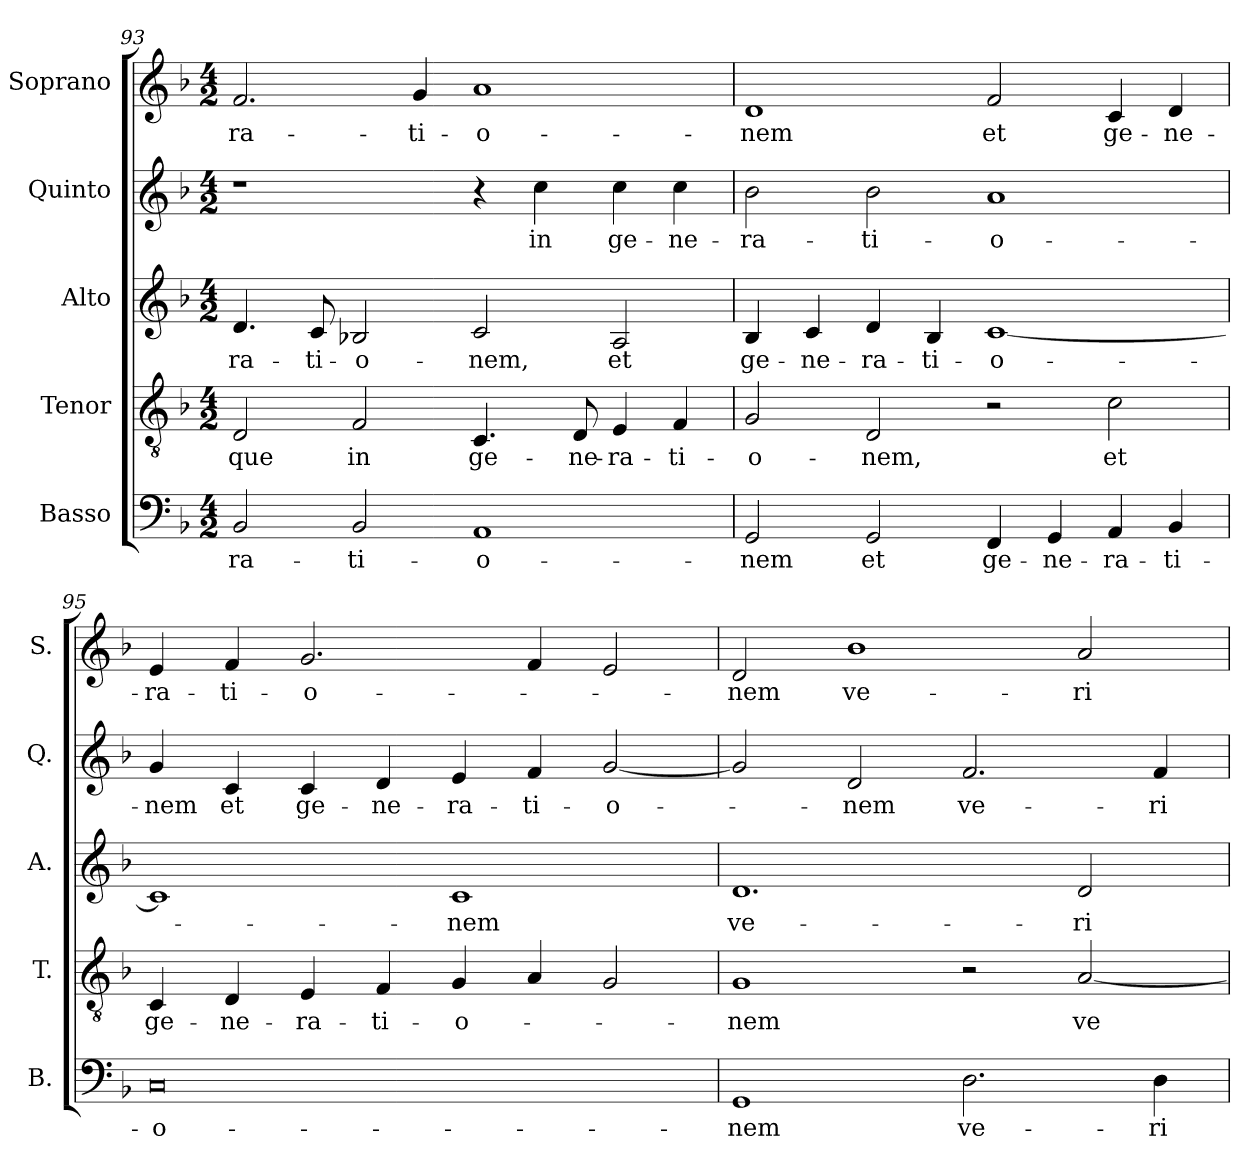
**kern	**text	**kern	**text	**kern	**text	**kern	**text	**kern	**text
*part5	*part5	*part4	*part4	*part3	*part3	*part2	*part2	*part1	*part1
*staff5	*staff5	*staff4	*staff4	*staff3	*staff3	*staff2	*staff2	*staff1	*staff1
*I"Basso	*	*I"Tenor	*	*I"Alto	*	*I"Quinto	*	*I"Soprano	*
*I'B.	*	*I'T.	*	*I'A.	*	*I'Q.	*	*I'S.	*
*clefF4	*	*clefGv2	*	*clefG2	*	*clefG2	*	*clefG2	*
*	*	*ITrd7c12	*	*	*	*	*	*	*
*k[b-]	*	*k[b-]	*	*k[b-]	*	*k[b-]	*	*k[b-]	*
*F:	*	*F:	*	*F:	*	*F:	*	*F:	*
*M4/2	*	*M4/2	*	*M4/2	*	*M4/2	*	*M4/2	*
=93	=93	=93	=93	=93	=93	=93	=93	=93	=93
!	!LO:LY:b:color=#000000	!	!	!	!	!	!	!	!
!	!	!	!LO:LY:b:color=#000000	!	!	!	!	!	!
!	!	!	!	!	!LO:LY:b:color=#000000	!	!	!	!
!	!	!	!	!	!	!	!	!	!LO:LY:b:color=#000000
2BB-i/	-ra-	2DDi/	-que	4.di/	-ra-	1r	.	2.fi/	-ra-
!	!	!	!	!	!LO:LY:b:color=#000000	!	!	!	!
.	.	.	.	8ci/	-ti-	.	.	.	.
!	!LO:LY:b:color=#000000	!	!	!	!	!	!	!	!
!	!	!	!LO:LY:b:color=#000000	!	!	!	!	!	!
!	!	!	!	!	!LO:LY:b:color=#000000	!	!	!	!
2BB-i/	-ti-	2FFi/	in	2B-Xi/	-o-	.	.	.	.
!	!	!	!	!	!	!	!	!	!LO:LY:b:color=#000000
.	.	.	.	.	.	.	.	4gi/	-ti-
!	!LO:LY:b:color=#000000	!	!	!	!	!	!	!	!
!	!	!	!LO:LY:b:color=#000000	!	!	!	!	!	!
!	!	!	!	!	!LO:LY:b:color=#000000	!	!	!	!
!	!	!	!	!	!	!	!	!	!LO:LY:b:color=#000000
1AAi	-o-	4.CCi/	ge-	2ci/	-nem,	4r	.	1ai	-o-
!	!	!	!	!	!	!	!LO:LY:b:color=#000000	!	!
.	.	.	.	.	.	4cci\	in	.	.
!	!	!	!LO:LY:b:color=#000000	!	!	!	!	!	!
.	.	8DDi/	-ne-	.	.	.	.	.	.
!	!	!	!LO:LY:b:color=#000000	!	!	!	!	!	!
!	!	!	!	!	!LO:LY:b:color=#000000	!	!	!	!
!	!	!	!	!	!	!	!LO:LY:b:color=#000000	!	!
.	.	4EEi/	-ra-	2Ai/	et	4cci\	ge-	.	.
!	!	!	!LO:LY:b:color=#000000	!	!	!	!	!	!
!	!	!	!	!	!	!	!LO:LY:b:color=#000000	!	!
.	.	4FFi/	-ti-	.	.	4cci\	-ne-	.	.
!!LO:LB:g=z
=94	=94	=94	=94	=94	=94	=94	=94	=94	=94
!	!LO:LY:b:color=#000000	!	!	!	!	!	!	!	!
!	!	!	!LO:LY:b:color=#000000	!	!	!	!	!	!
!	!	!	!	!	!LO:LY:b:color=#000000	!	!	!	!
!	!	!	!	!	!	!	!LO:LY:b:color=#000000	!	!
!	!	!	!	!	!	!	!	!	!LO:LY:b:color=#000000
2GGi/	-nem	2GGi/	-o-	4B-i/	ge-	2b-i\	-ra-	1di	-nem
!	!	!	!	!	!LO:LY:b:color=#000000	!	!	!	!
.	.	.	.	4ci/	-ne-	.	.	.	.
!	!LO:LY:b:color=#000000	!	!	!	!	!	!	!	!
!	!	!	!LO:LY:b:color=#000000	!	!	!	!	!	!
!	!	!	!	!	!LO:LY:b:color=#000000	!	!	!	!
!	!	!	!	!	!	!	!LO:LY:b:color=#000000	!	!
2GGi/	et	2DDi/	-nem,	4di/	-ra-	2b-i\	-ti-	.	.
!	!	!	!	!	!LO:LY:b:color=#000000	!	!	!	!
.	.	.	.	4B-i/	-ti-	.	.	.	.
!	!LO:LY:b:color=#000000	!	!	!	!	!	!	!	!
!	!	!	!	!	!LO:LY:b:color=#000000	!	!	!	!
!	!	!	!	!	!	!	!LO:LY:b:color=#000000	!	!
!	!	!	!	!	!	!	!	!	!LO:LY:b:color=#000000
4FFi/	ge-	2r	.	[1ci	-o-	1ai	-o-	2fi/	et
!	!LO:LY:b:color=#000000	!	!	!	!	!	!	!	!
4GGi/	-ne-	.	.	.	.	.	.	.	.
!	!LO:LY:b:color=#000000	!	!	!	!	!	!	!	!
!	!	!	!LO:LY:b:color=#000000	!	!	!	!	!	!
!	!	!	!	!	!	!	!	!	!LO:LY:b:color=#000000
4AAi/	-ra-	2Ci\	et	.	.	.	.	4ci/	ge-
!	!LO:LY:b:color=#000000	!	!	!	!	!	!	!	!
!	!	!	!	!	!	!	!	!	!LO:LY:b:color=#000000
4BB-i/	-ti-	.	.	.	.	.	.	4di/	-ne-
=95	=95	=95	=95	=95	=95	=95	=95	=95	=95
!	!LO:LY:b:color=#000000	!	!	!	!	!	!	!	!
!	!	!	!LO:LY:b:color=#000000	!	!	!	!	!	!
!	!	!	!	!	!	!	!LO:LY:b:color=#000000	!	!
!	!	!	!	!	!	!	!	!	!LO:LY:b:color=#000000
0Ci	-o-	4CCi/	ge-	1ci]	.	4gi/	-nem	4ei/	-ra-
!	!	!	!LO:LY:b:color=#000000	!	!	!	!	!	!
!	!	!	!	!	!	!	!LO:LY:b:color=#000000	!	!
!	!	!	!	!	!	!	!	!	!LO:LY:b:color=#000000
.	.	4DDi/	-ne-	.	.	4ci/	et	4fi/	-ti-
!	!	!	!LO:LY:b:color=#000000	!	!	!	!	!	!
!	!	!	!	!	!	!	!LO:LY:b:color=#000000	!	!
!	!	!	!	!	!	!	!	!	!LO:LY:b:color=#000000
.	.	4EEi/	-ra-	.	.	4ci/	ge-	2.gi/	-o-
!	!	!	!LO:LY:b:color=#000000	!	!	!	!	!	!
!	!	!	!	!	!	!	!LO:LY:b:color=#000000	!	!
.	.	4FFi/	-ti-	.	.	4di/	-ne-	.	.
!	!	!	!LO:LY:b:color=#000000	!	!	!	!	!	!
!	!	!	!	!	!LO:LY:b:color=#000000	!	!	!	!
!	!	!	!	!	!	!	!LO:LY:b:color=#000000	!	!
.	.	4GGi/	-o-	1ci	-nem	4ei/	-ra-	.	.
!	!	!	!	!	!	!	!LO:LY:b:color=#000000	!	!
.	.	4AAi/	.	.	.	4fi/	-ti-	4fi/	.
!	!	!	!	!	!	!	!LO:LY:b:color=#000000	!	!
.	.	2GGi/	.	.	.	[2gi/	-o-	2ei/	.
=96	=96	=96	=96	=96	=96	=96	=96	=96	=96
!	!LO:LY:b:color=#000000	!	!	!	!	!	!	!	!
!	!	!	!LO:LY:b:color=#000000	!	!	!	!	!	!
!	!	!	!	!	!LO:LY:b:color=#000000	!	!	!	!
!	!	!	!	!	!	!	!	!	!LO:LY:b:color=#000000
1GGi	-nem	1GGi	-nem	1.di	ve-	2gi/]	.	2di/	-nem
!	!	!	!	!	!	!	!LO:LY:b:color=#000000	!	!
!	!	!	!	!	!	!	!	!	!LO:LY:b:color=#000000
.	.	.	.	.	.	2di/	-nem	1b-i	ve-
!	!LO:LY:b:color=#000000	!	!	!	!	!	!	!	!
!	!	!	!	!	!	!	!LO:LY:b:color=#000000	!	!
2.Di\	ve-	2r	.	.	.	2.fi/	ve-	.	.
!	!	!	!LO:LY:b:color=#000000	!	!	!	!	!	!
!	!	!	!	!	!LO:LY:b:color=#000000	!	!	!	!
!	!	!	!	!	!	!	!	!	!LO:LY:b:color=#000000
.	.	[2AAi/	ve-	2di/	-ri-	.	.	2ai/	-ri-
!	!LO:LY:b:color=#000000	!	!	!	!	!	!	!	!
!	!	!	!	!	!	!	!LO:LY:b:color=#000000	!	!
4Di\	-ri-	.	.	.	.	4fi/	-ri-	.	.
=	=	=	=	=	=	=	=	=	=
*-	*-	*-	*-	*-	*-	*-	*-	*-	*-
